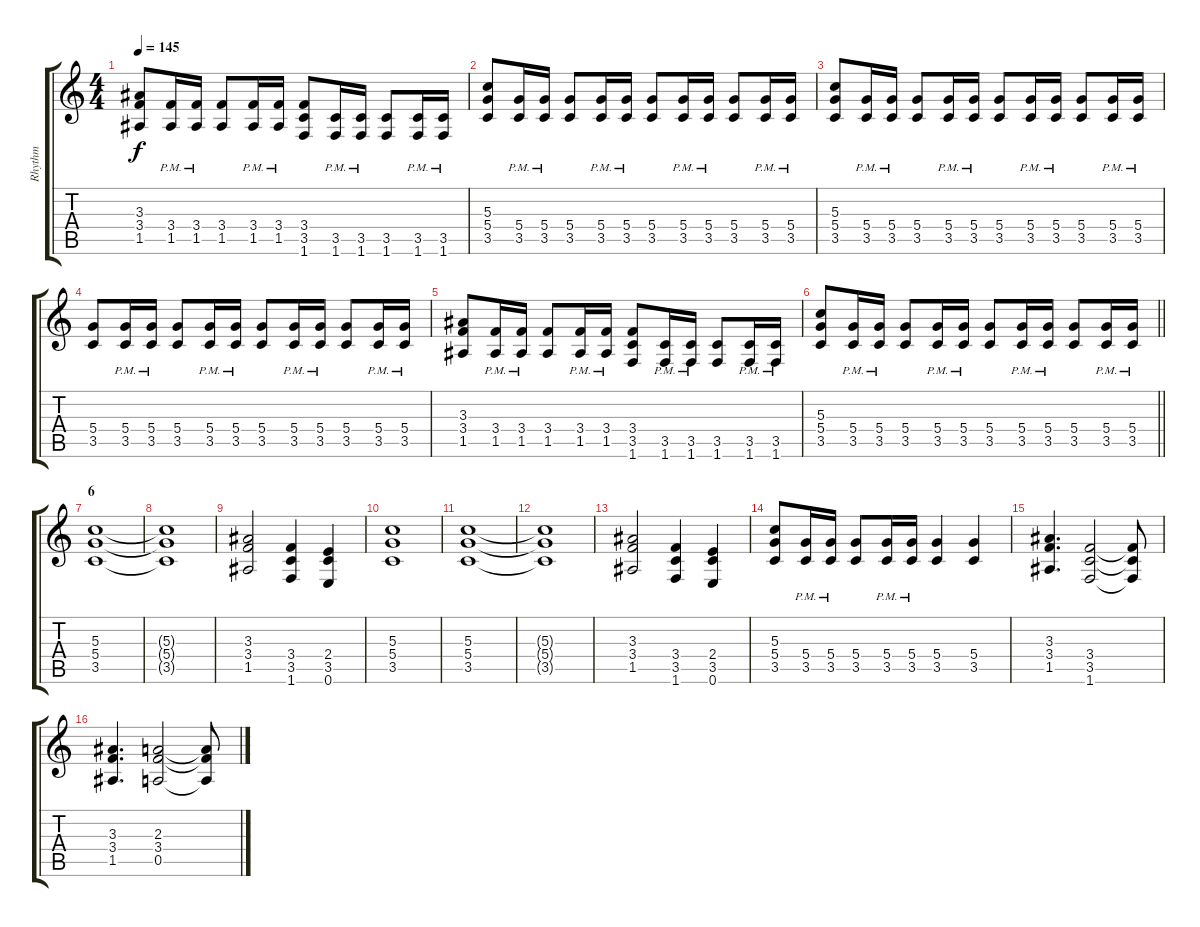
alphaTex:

\track ("Rhythm" "Rhythm") {instrument distortionguitar}
\staff {score tabs}
\tuning (E4 B3 G3 D3 A2 E2) {hide}
\ts (4 4)
\tempo 145
\clef g2
\ks c
(3.3 3.4 1.5).8{dy f} (3.4{pm} 1.5{pm}).16 (3.4{pm} 1.5{pm}).16 (3.4 1.5).8 (3.4{pm} 1.5{pm}).16 (3.4{pm} 1.5{pm}).16 (3.4 3.5 1.6).8 (3.5{pm} 1.6{pm}).16 (3.5{pm} 1.6{pm}).16 (3.5 1.6).8 (3.5{pm} 1.6{pm}).16 (3.5{pm} 1.6{pm}).16 |
(5.3 5.4 3.5).8 (5.4{pm} 3.5{pm}).16 (5.4{pm} 3.5{pm}).16 (5.4 3.5).8 (5.4{pm} 3.5{pm}).16 (5.4{pm} 3.5{pm}).16 (5.4 3.5).8 (5.4{pm} 3.5{pm}).16 (5.4{pm} 3.5{pm}).16 (5.4 3.5).8 (5.4{pm} 3.5{pm}).16 (5.4{pm} 3.5{pm}).16 |
(5.3 5.4 3.5).8 (5.4{pm} 3.5{pm}).16 (5.4{pm} 3.5{pm}).16 (5.4 3.5).8 (5.4{pm} 3.5{pm}).16 (5.4{pm} 3.5{pm}).16 (5.4 3.5).8 (5.4{pm} 3.5{pm}).16 (5.4{pm} 3.5{pm}).16 (5.4 3.5).8 (5.4{pm} 3.5{pm}).16 (5.4{pm} 3.5{pm}).16 |
(5.4 3.5).8 (5.4{pm} 3.5{pm}).16 (5.4{pm} 3.5{pm}).16 (5.4 3.5).8 (5.4{pm} 3.5{pm}).16 (5.4{pm} 3.5{pm}).16 (5.4 3.5).8 (5.4{pm} 3.5{pm}).16 (5.4{pm} 3.5{pm}).16 (5.4 3.5).8 (5.4{pm} 3.5{pm}).16 (5.4{pm} 3.5{pm}).16 |
(3.3 3.4 1.5).8 (3.4{pm} 1.5{pm}).16 (3.4{pm} 1.5{pm}).16 (3.4 1.5).8 (3.4{pm} 1.5{pm}).16 (3.4{pm} 1.5{pm}).16 (3.4 3.5 1.6).8 (3.5{pm} 1.6{pm}).16 (3.5{pm} 1.6{pm}).16 (3.5 1.6).8 (3.5{pm} 1.6{pm}).16 (3.5{pm} 1.6{pm}).16 |
\barLineRight lightlight
(5.3 5.4 3.5).8 (5.4{pm} 3.5{pm}).16 (5.4{pm} 3.5{pm}).16 (5.4 3.5).8 (5.4{pm} 3.5{pm}).16 (5.4{pm} 3.5{pm}).16 (5.4 3.5).8 (5.4{pm} 3.5{pm}).16 (5.4{pm} 3.5{pm}).16 (5.4 3.5).8 (5.4{pm} 3.5{pm}).16 (5.4{pm} 3.5{pm}).16 |
\section ("" "6")
(5.3 5.4 3.5).1 |
(5.3{t} 5.4{t} 3.5{t}).1 |
(3.3 3.4 1.5).2 (3.4 3.5 1.6).4 (2.4 3.5 0.6).4 |
(5.3 5.4 3.5).1 |
(5.3 5.4 3.5).1 |
(5.3{t} 5.4{t} 3.5{t}).1 |
(3.3 3.4 1.5).2 (3.4 3.5 1.6).4 (2.4 3.5 0.6).4 |
(5.3 5.4 3.5).8 (5.4{pm} 3.5{pm}).16 (5.4{pm} 3.5{pm}).16 (5.4 3.5).8 (5.4{pm} 3.5{pm}).16 (5.4{pm} 3.5{pm}).16 (5.4 3.5).4 (5.4 3.5).4 |
(3.3 3.4 1.5).4{d} (3.4 3.5 1.6).2 (3.4{t} 3.5{t} 1.6{t}).8 |
(3.3 3.4 1.5).4{d} (2.3 3.4 0.5).2 (2.3{t} 3.4{t} 0.5{t}).8
